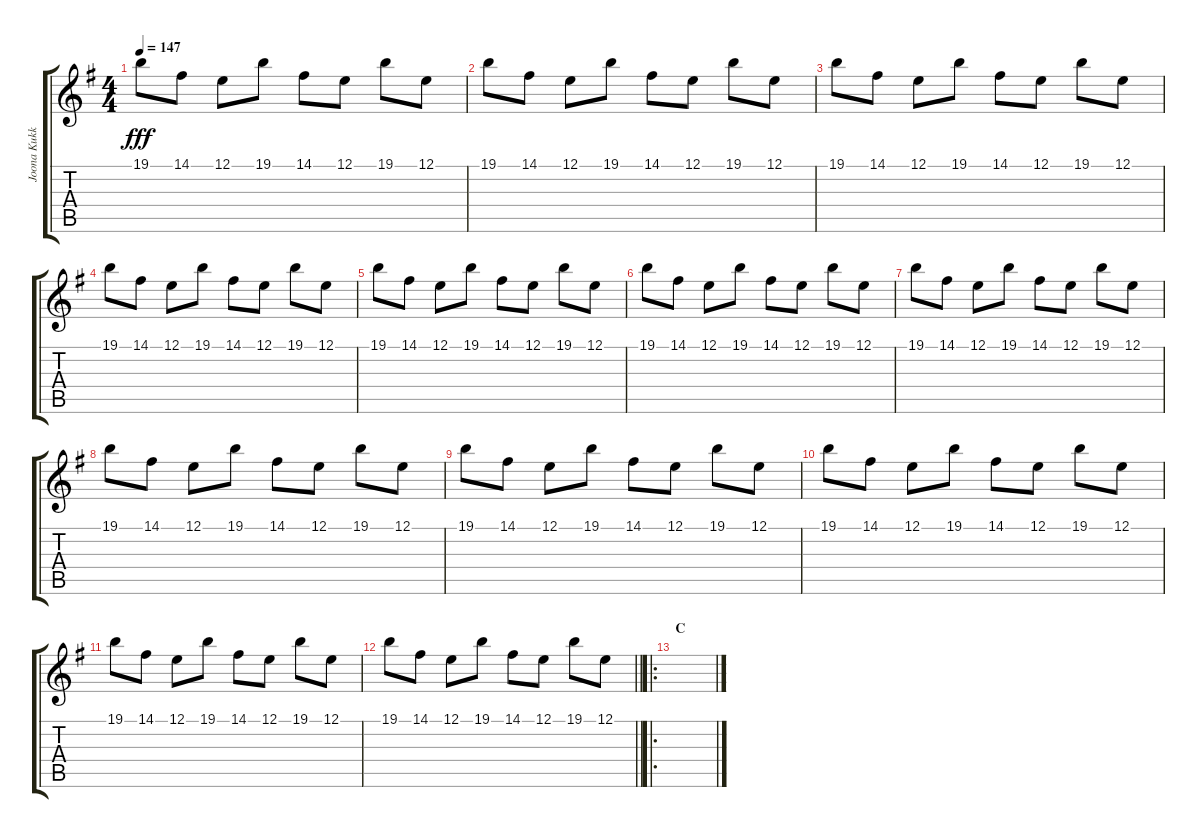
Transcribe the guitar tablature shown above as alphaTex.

\track ("Joona Kukkola" "Joona Kukk") {instrument acousticgrandpiano}
\staff {score tabs}
\tuning (E4 B3 G3 D3 A2 E2) {hide}
\ts (4 4)
\tempo 147
\clef g2
\ks eminor
19.1.8{dy fff} 14.1.8 12.1.8 19.1.8 14.1.8 12.1.8 19.1.8 12.1.8 |
19.1.8 14.1.8 12.1.8 19.1.8 14.1.8 12.1.8 19.1.8 12.1.8 |
19.1.8 14.1.8 12.1.8 19.1.8 14.1.8 12.1.8 19.1.8 12.1.8 |
19.1.8 14.1.8 12.1.8 19.1.8 14.1.8 12.1.8 19.1.8 12.1.8 |
19.1.8 14.1.8 12.1.8 19.1.8 14.1.8 12.1.8 19.1.8 12.1.8 |
19.1.8 14.1.8 12.1.8 19.1.8 14.1.8 12.1.8 19.1.8 12.1.8 |
19.1.8 14.1.8 12.1.8 19.1.8 14.1.8 12.1.8 19.1.8 12.1.8 |
19.1.8 14.1.8 12.1.8 19.1.8 14.1.8 12.1.8 19.1.8 12.1.8 |
19.1.8 14.1.8 12.1.8 19.1.8 14.1.8 12.1.8 19.1.8 12.1.8 |
19.1.8 14.1.8 12.1.8 19.1.8 14.1.8 12.1.8 19.1.8 12.1.8 |
19.1.8 14.1.8 12.1.8 19.1.8 14.1.8 12.1.8 19.1.8 12.1.8 |
\barLineRight lightlight
19.1.8 14.1.8 12.1.8 19.1.8 14.1.8 12.1.8 19.1.8 12.1.8 |
\ro
\section ("" "C")
